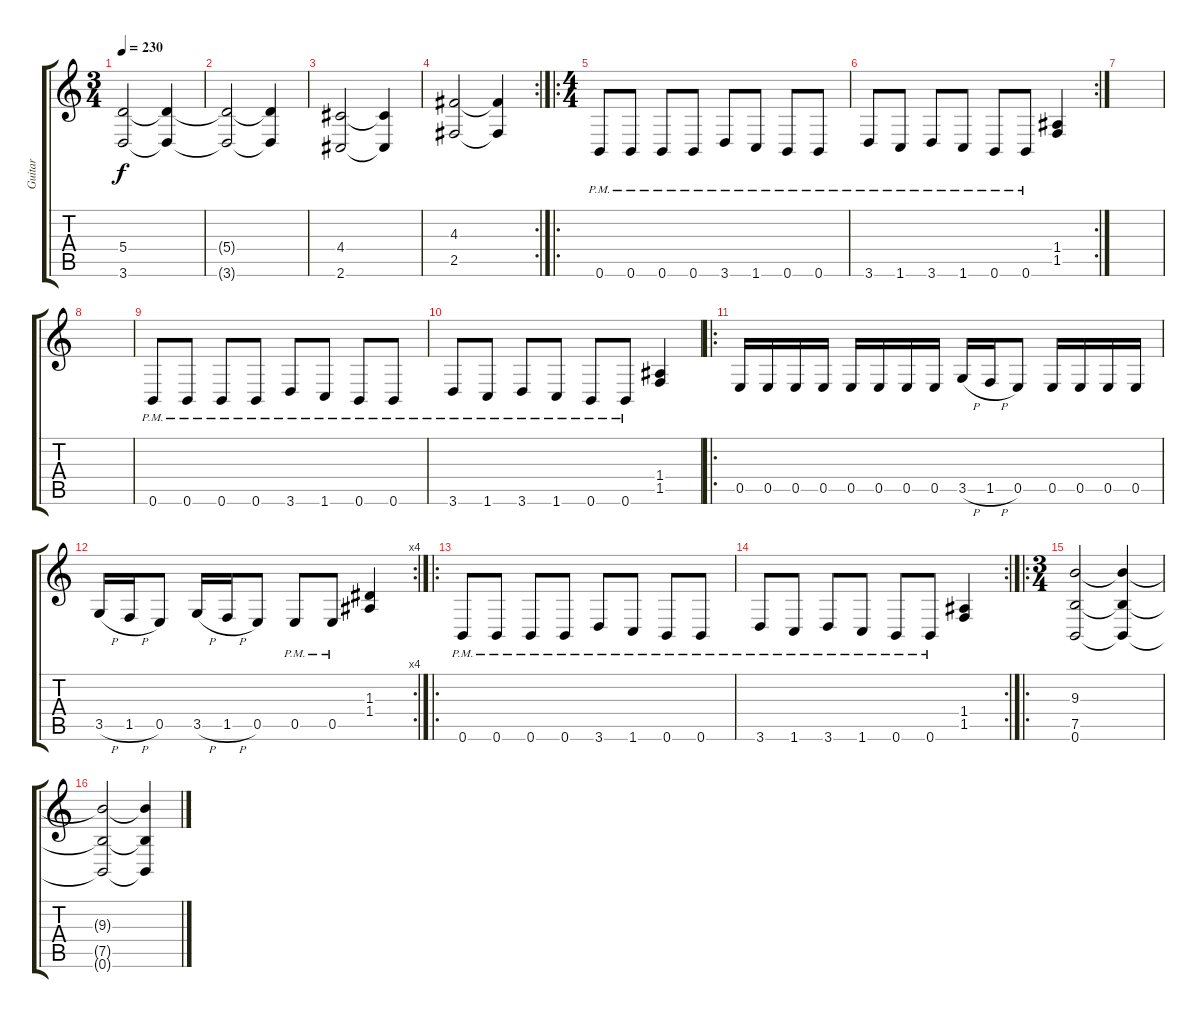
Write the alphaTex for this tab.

\track ("Guitar" "Guitar") {instrument distortionguitar}
\staff {score tabs}
\tuning (B3 Gb3 D3 A2 E2 B1) {hide}
\ts (3 4)
\tempo 230
\clef g2
\ks c
(5.4 3.6).2{dy f} (5.4{t} 3.6{t}).4 |
(5.4{t} 3.6{t}).2 (5.4{t} 3.6{t}).4 |
(4.4 2.6).2 (4.4{t} 2.6{t}).4 |
\rc 2
(4.3 2.5).2 (4.3{t} 2.5{t}).4 |
\ro
\ts (4 4)
0.6{pm}.8 0.6{pm}.8 0.6{pm}.8 0.6{pm}.8 3.6{pm}.8 1.6{pm}.8 0.6{pm}.8 0.6{pm}.8 |
\rc 2
3.6{pm}.8 1.6{pm}.8 3.6{pm}.8 1.6{pm}.8 0.6{pm}.8 0.6{pm}.8 (1.4 1.5).4 |
|
|
0.6{pm}.8 0.6{pm}.8 0.6{pm}.8 0.6{pm}.8 3.6{pm}.8 1.6{pm}.8 0.6{pm}.8 0.6{pm}.8 |
3.6{pm}.8 1.6{pm}.8 3.6{pm}.8 1.6{pm}.8 0.6{pm}.8 0.6{pm}.8 (1.4 1.5).4 |
\ro
0.5.16 0.5.16 0.5.16 0.5.16 0.5.16 0.5.16 0.5.16 0.5.16 3.5{h}.16 1.5{h}.16 0.5.8 0.5.16 0.5.16 0.5.16 0.5.16 |
\rc 4
3.5{h}.16 1.5{h}.16 0.5.8 3.5{h}.16 1.5{h}.16 0.5.8 0.5{pm}.8 0.5{pm}.8 (1.3 1.4).4 |
\ro
0.6{pm}.8 0.6{pm}.8 0.6{pm}.8 0.6{pm}.8 3.6{pm}.8 1.6{pm}.8 0.6{pm}.8 0.6{pm}.8 |
\rc 2
3.6{pm}.8 1.6{pm}.8 3.6{pm}.8 1.6{pm}.8 0.6{pm}.8 0.6{pm}.8 (1.4 1.5).4 |
\ro
\ts (3 4)
(9.3 7.5 0.6).2 (9.3{t} 7.5{t} 0.6{t}).4 |
(9.3{t} 7.5{t} 0.6{t}).2 (9.3{t} 7.5{t} 0.6{t}).4
